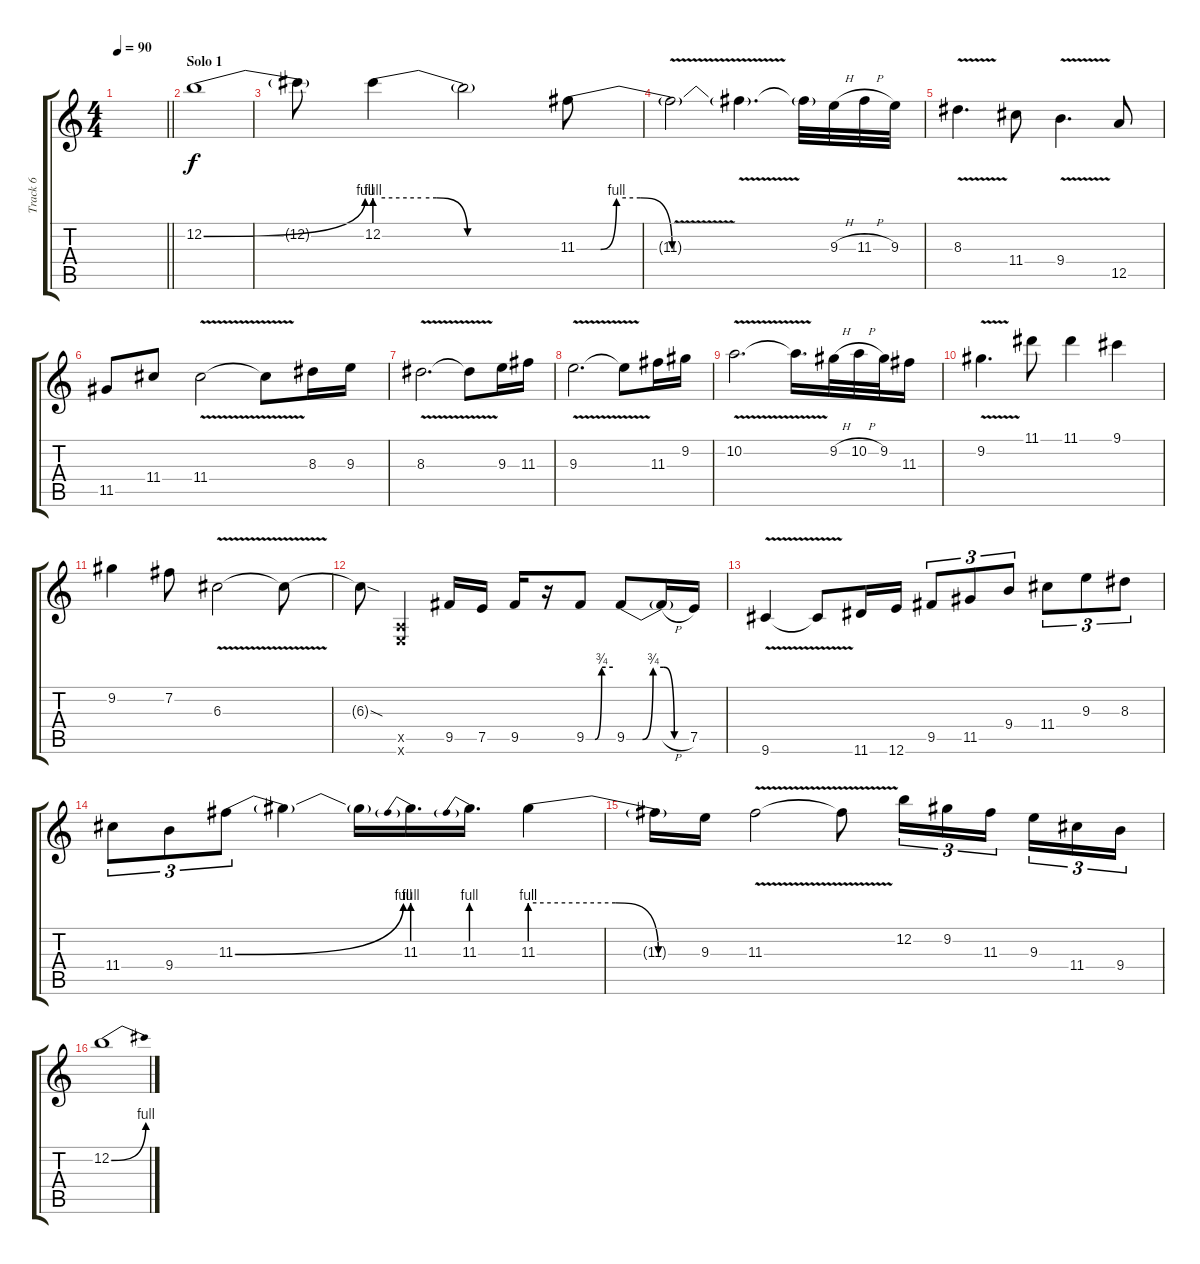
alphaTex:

\track ("Track 6" "Track 6") {instrument distortionguitar}
\staff {score tabs}
\tuning (E4 B3 G3 D3 A2 E2) {hide}
\ts (4 4)
\tempo 90
\clef g2
\barLineRight lightlight
\ks c
|
\section ("" "Solo 1")
12.2{be (bend 0 0 60 4)}.1 |
12.2{t}.8 12.2{be (custom 0 4 15 4 20 4 30 0 45 0 60 0)}.4 12.2{t}.2 11.3{be (custom 0 0 15 0 25 4 40 4 60 0)}.8 |
11.3{v t}.2 11.3{t}.4{d} 11.3{t}.32 9.3{h}.32 11.3{h}.32 9.3.32 |
8.3{v}.4{d} 11.4.8 9.4{v}.4{d} 12.5.8 |
11.5.8 11.4.8 11.4{v}.2 11.4{t}.8 8.3.16 9.3.16 |
8.3{v}.2{d} 8.3{t}.8 9.3.16 11.3.16 |
9.3{v}.2{d} 9.3{t}.8 11.3.16 9.2.16 |
10.2{v}.2{d} 10.2{t}.16{d} 9.2{h}.32 10.2{h}.32 9.2.32 11.3.16 |
9.2{v}.4{d} 11.1.8 11.1.4 9.1.4 |
9.2.4 7.2.8 6.3{v}.2 6.3{t}.8 |
6.3{sod t}.8 (0.5{x} 0.6{x}).4 9.5.16 7.5.16 9.5.16 r.16 9.5{be (custom 0 0 20 0 35 3 60 3)}.8 9.5{be (custom 0 0 15 0 25 3 35 3 45 0 60 0)}.8 9.5{h t}.16 7.5.16 |
9.6{v}.4 9.6{t}.8 11.6.16 12.6.16 9.5.8{tu (3 2)} 11.5.8{tu (3 2)} 9.4.8{tu (3 2)} 11.4.8{tu (3 2)} 9.3.8{tu (3 2)} 8.3.8{tu (3 2)} |
11.4.8{tu (3 2)} 9.4.8{tu (3 2)} 11.3{be (bend 0 0 60 4)}.8{tu (3 2)} 11.3{t}.4 11.3{t}.16 11.3{be (prebend 0 4 60 4)}.16{d} 11.3{be (prebend 0 4 60 4)}.16{d} 11.3{be (custom 0 4 30 4 45 0 60 0)}.4 |
11.3{t}.16 9.3.16 11.3{v}.2 11.3{t}.8 12.2.16{tu (3 2)} 9.2.16{tu (3 2)} 11.3.16{tu (3 2) beam splitsecondary} 9.3.16{tu (3 2)} 11.4.16{tu (3 2)} 9.4.16{tu (3 2)} |
12.2{be (bend 0 0 60 4)}.1
